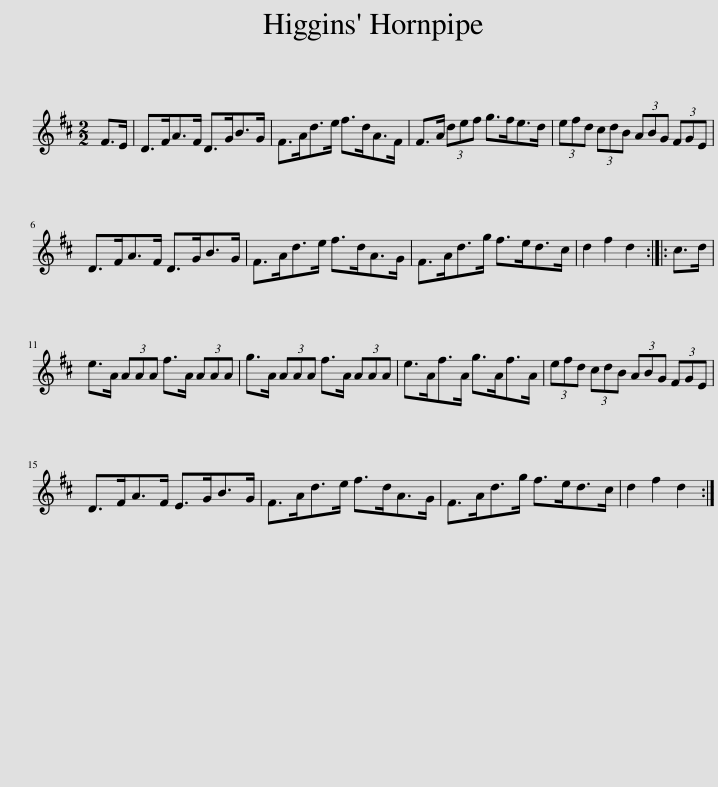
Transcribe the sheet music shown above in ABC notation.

X:1
L:1/8
M:2/2
I:linebreak $
K:D
V:1 treble
V:1
 F>E | D>FA>F D>GB>G | F>Ad>e f>dA>F | F>A (3def g>fe>d | (3efd (3cdB (3ABG (3FGE |$ %5
 D>FA>F D>GB>G | F>Ad>e f>dA>G | F>Ad>g f>ed>c | d2 f2 d2 :: c>d |$ %10
 e>A (3AAA f>A (3AAA | g>A (3AAA f>A (3AAA | e>Af>A g>Af>A | (3efd (3cdB (3ABG (3FGE |$ D>FA>F E>GB>G | %15
 F>Ad>e f>dA>G | F>Ad>g f>ed>c | d2 f2 d2 :| %18
